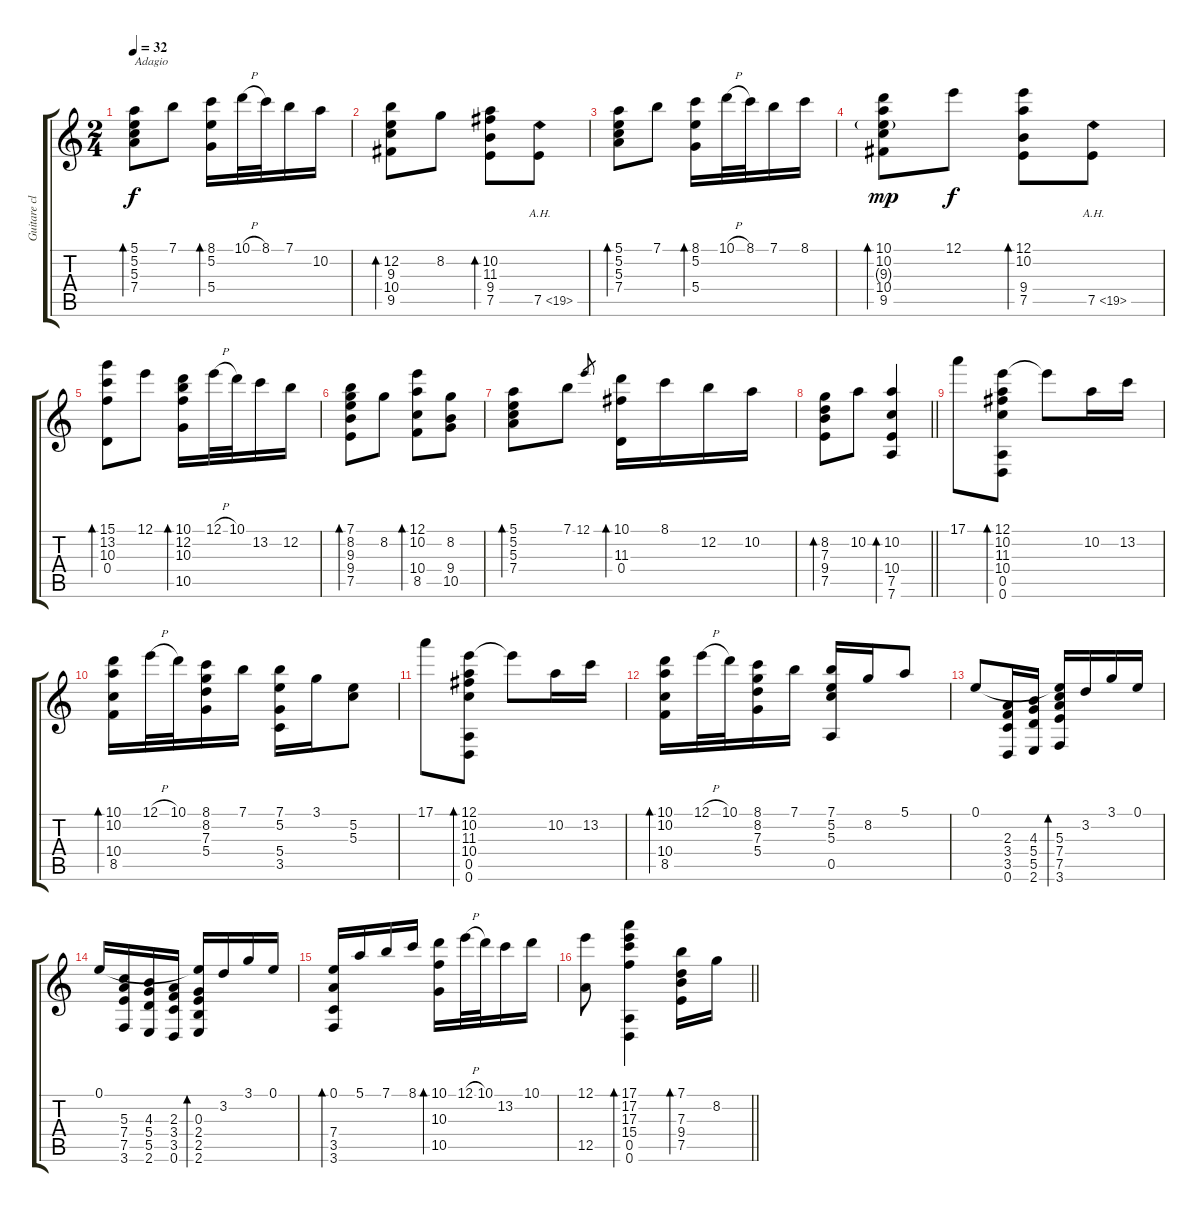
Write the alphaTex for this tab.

\track ("Guitare classique" "Guitare cl") {instrument acousticguitarnylon}
\staff {score tabs}
\tuning (E4 B3 G3 D3 A2 D2) {hide}
\ts (2 4)
\tempo 32
\clef g2
\ks c
(5.1 5.2 5.3 7.4).8{bd 60 txt "Adagio" dy f instrument acousticguitarnylon} 7.1.8 (8.1 5.2 5.4).16{bd 60} 10.1{h}.32 8.1.32 7.1.16 10.2.16 |
(12.2 9.3 10.4 9.5).8{bd 60} 8.2.8 (10.2 11.3 9.4 7.5).8{bd 60} 7.5{ah 12}.8 |
(5.1 5.2 5.3 7.4).8{bd 60} 7.1.8 (8.1 5.2 5.4).16{bd 60} 10.1{h}.32 8.1.32 7.1.16 8.1.16 |
(10.1 10.2 9.3{g} 10.4 9.5).8{bd 60 dy mp} 12.1.8{dy f} (12.1 10.2 9.4 7.5).8{bd 60} 7.5{ah 12}.8 |
(15.1 13.2 10.3 0.4).8{bd 60} 12.1.8 (10.1 12.2 10.3 10.5).16{bd 60} 12.1{h}.32 10.1.32 13.2.16 12.2.16 |
(7.1 8.2 9.3 9.4 7.5).8{bd 60} 8.2.8 (12.1 10.2 10.4 8.5).8{bd 60} (8.2 9.4 10.5).8 |
(5.1 5.2 5.3 7.4).8{bd 60} 7.1.8 12.1.8{gr} (10.1 11.3 0.4).16{bd 60} 8.1.16 12.2.16 10.2.16 |
\barLineRight lightlight
(8.2 7.3 9.4 7.5).8{bd 60} 10.2.8 (10.2 10.4 7.5 7.6).4{bd 60} |
17.1.8 (12.1 10.2 11.3 10.4 0.5 0.6).8{bd 60} 12.1{t}.8 10.2.16 13.2.16 |
(10.1 10.2 10.4 8.5).16{bd 60} 12.1{h}.32 10.1.32 (8.1 8.2 7.3 5.4).16 7.1.16 (7.1 5.2 5.4 3.5).16 3.1.16 (5.2 5.3).8 |
17.1.8 (12.1 10.2 11.3 10.4 0.5 0.6).8{bd 60} 12.1{t}.8 10.2.16 13.2.16 |
(10.1 10.2 10.4 8.5).16{bd 60} 12.1{h}.32 10.1.32 (8.1 8.2 7.3 5.4).16 7.1.16 (7.1 5.2 5.3 0.5).16 8.2.16 5.1.8 |
0.1.8 (2.3 3.4 3.5 0.6).16 (4.3 5.4 5.5 2.6).16 (0.1{t} 5.3 7.4 7.5 3.6).16{bd 60} 3.2.16 3.1.16 0.1.16 |
0.1.16 (5.3 7.4 7.5 3.6).16 (4.3 5.4 5.5 2.6).16 (2.3 3.4 3.5 0.6).16 (0.1{t} 0.3 2.4 2.5 2.6).16{bd 60} 3.2.16 3.1.16 0.1.16 |
(0.1 7.4 3.5 3.6).16{bd 60} 5.1.16 7.1.16 8.1.16 (10.1 10.3 10.5).16{bd 60} 12.1{h}.32 10.1.32 13.2.16 10.1.16 |
\barLineRight lightlight
(12.1 12.5).8 (17.1 17.2 17.3 15.4 0.5 0.6).4{bd 60} (7.1 7.3 9.4 7.5).16{bd 60} 8.2.16
